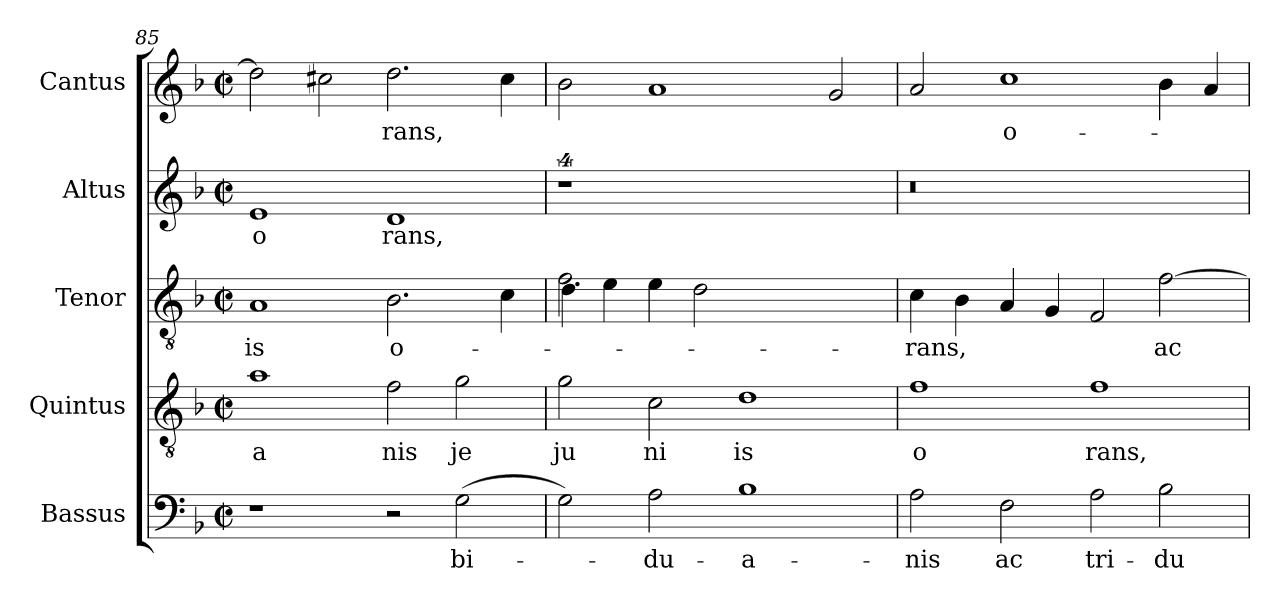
**kern	**text	**kern	**text	**kern	**text	**kern	**text	**kern	**text
*part5	*part5	*part4	*part4	*part3	*part3	*part2	*part2	*part1	*part1
*staff5	*staff5	*staff4	*staff4	*staff3	*staff3	*staff2	*staff2	*staff1	*staff1
*I"Bassus	*	*I"Quintus	*	*I"Tenor	*	*I"Altus	*	*I"Cantus	*
*clefF4	*	*clefGv2	*	*clefGv2	*	*clefG2	*	*clefG2	*
*k[b-]	*	*k[b-]	*	*k[b-]	*	*k[b-]	*	*k[b-]	*
*F:	*	*F:	*	*F:	*	*F:	*	*F:	*
*M2/2	*	*M2/2	*	*M2/2	*	*M2/2	*	*M2/2	*
*met(c|)	*	*met(c|)	*	*met(c|)	*	*met(c|)	*	*met(c|)	*
=85	=85	=85	=85	=85	=85	=85	=85	=85	=85
!	!	!	!LO:LY:b:cj	!	!LO:LY:b:cj	!	!LO:LY:b:cj	!	!
1r	.	1a	a	1A	-is	1e	o	2dd\]	.
.	.	.	.	.	.	.	.	2cc#\	.
!	!	!	!LO:LY:b:cj	!	!LO:LY:b:cj	!	!LO:LY:b:cj	!	!LO:LY:b
2r	.	2f\	nis	2.B-\	o-	1d	rans,	2.dd\	-rans,
!	!LO:LY:b:cj	!	!LO:LY:b:cj	!	!	!	!	!	!
(>2G\	bi-	2g\	je	.	.	.	.	.	.
.	.	.	.	4c\	.	.	.	4cc#\	.
=86	=86	=86	=86	=86	=86	=86	=86	=86	=86
!	!	!	!LO:LY:b:cj	!	!	!	!	!	!
*	*	*	*	*^	*	*	*	*	*
2G\)	.	2g\	ju	2.f\	4d\	.	4%5r	.	2b-\	.
.	.	.	.	.	4e\	.	.	.	.	.
!	!LO:LY:b:cj	!	!LO:LY:b:cj	!	!	!	!	!	!	!
2A\	-du-	2c\	ni	.	4e\	.	.	.	1a	.
.	.	.	.	2d\	2.ryy	.	.	.	.	.
!	!LO:LY:b:cj	!	!LO:LY:b:cj	!	!	!	!	!	!	!
1B-	-a-	1d	is	.	.	.	.	.	.	.
.	.	.	.	2.ryy	.	.	2.ryy	.	.	.
.	.	.	.	.	2ryy	.	.	.	2g/	.
=87	=87	=87	=87	=87	=87	=87	=87	=87	=87	=87
!	!LO:LY:b:cj	!	!LO:LY:b:cj	!	!	!LO:LY:b	!	!	!	!
*	*	*	*	*v	*v	*	*	*	*	*
2A\	-nis	1f	o	4c\	-rans,	0r	.	2a/	.
.	.	.	.	4B-\	.	.	.	.	.
!	!LO:LY:b:cj	!	!	!	!	!	!	!	!LO:LY:b:rj
2F\	ac	.	.	4A/	.	.	.	1cc	o-
.	.	.	.	4G/	.	.	.	.	.
!	!LO:LY:b:cj	!	!LO:LY:b:cj	!	!	!	!	!	!
2A\	tri-	1f	rans,	2F/	.	.	.	.	.
!	!LO:LY:b:cj	!	!	!	!LO:LY:b:cj	!	!	!	!
2B-\	-du-	.	.	[>2f\	ac	.	.	4b-\	.
.	.	.	.	.	.	.	.	4a/	.
=	=	=	=	=	=	=	=	=	=
*-	*-	*-	*-	*-	*-	*-	*-	*-	*-
